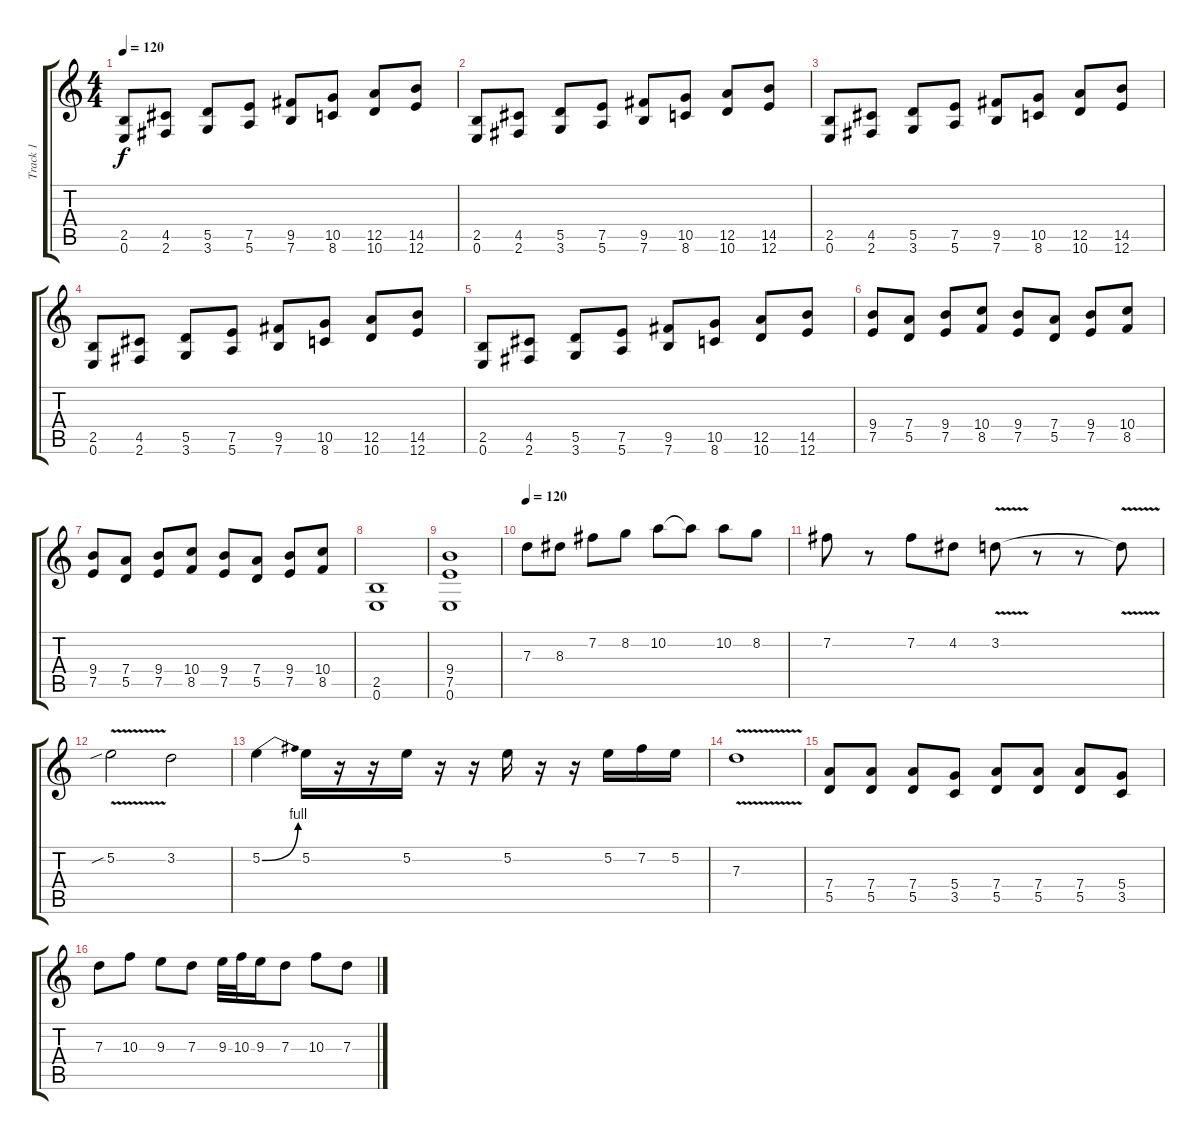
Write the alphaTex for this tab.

\track ("Track 1" "Track 1") {instrument distortionguitar}
\staff {score tabs}
\tuning (E4 B3 G3 D3 A2 E2) {hide}
\ts (4 4)
\tempo 120
\clef g2
\ks c
(2.5 0.6).8{dy f} (4.5 2.6).8 (5.5 3.6).8 (7.5 5.6).8 (9.5 7.6).8 (10.5 8.6).8 (12.5 10.6).8 (14.5 12.6).8 |
(2.5 0.6).8 (4.5 2.6).8 (5.5 3.6).8 (7.5 5.6).8 (9.5 7.6).8 (10.5 8.6).8 (12.5 10.6).8 (14.5 12.6).8 |
(2.5 0.6).8 (4.5 2.6).8 (5.5 3.6).8 (7.5 5.6).8 (9.5 7.6).8 (10.5 8.6).8 (12.5 10.6).8 (14.5 12.6).8 |
(2.5 0.6).8 (4.5 2.6).8 (5.5 3.6).8 (7.5 5.6).8 (9.5 7.6).8 (10.5 8.6).8 (12.5 10.6).8 (14.5 12.6).8 |
(2.5 0.6).8 (4.5 2.6).8 (5.5 3.6).8 (7.5 5.6).8 (9.5 7.6).8 (10.5 8.6).8 (12.5 10.6).8 (14.5 12.6).8 |
(9.4 7.5).8 (7.4 5.5).8 (9.4 7.5).8 (10.4 8.5).8 (9.4 7.5).8 (7.4 5.5).8 (9.4 7.5).8 (10.4 8.5).8 |
(9.4 7.5).8 (7.4 5.5).8 (9.4 7.5).8 (10.4 8.5).8 (9.4 7.5).8 (7.4 5.5).8 (9.4 7.5).8 (10.4 8.5).8 |
(2.5 0.6).1 |
(9.4 7.5 0.6).1 |
\tempo 120
7.3.8 8.3.8 7.2.8 8.2.8 10.2.8 10.2{t}.8 10.2.8 8.2.8 |
7.2.8 r.8 7.2.8 4.2.8 3.2{v}.8 r.8 r.8 3.2{t}.8 |
5.2{v sib}.2 3.2.2 |
5.2{be (bend 0 0 60 4)}.4 5.2.16 r.16 r.16 5.2.16 r.16 r.16 5.2.16 r.16 r.16 5.2.16 7.2.16 5.2.16 |
7.3{v}.1 |
(7.4 5.5).8 (7.4 5.5).8 (7.4 5.5).8 (5.4 3.5).8 (7.4 5.5).8 (7.4 5.5).8 (7.4 5.5).8 (5.4 3.5).8 |
7.3.8 10.3.8 9.3.8 7.3.8 9.3.32 10.3.32 9.3.16 7.3.8 10.3.8 7.3.8
